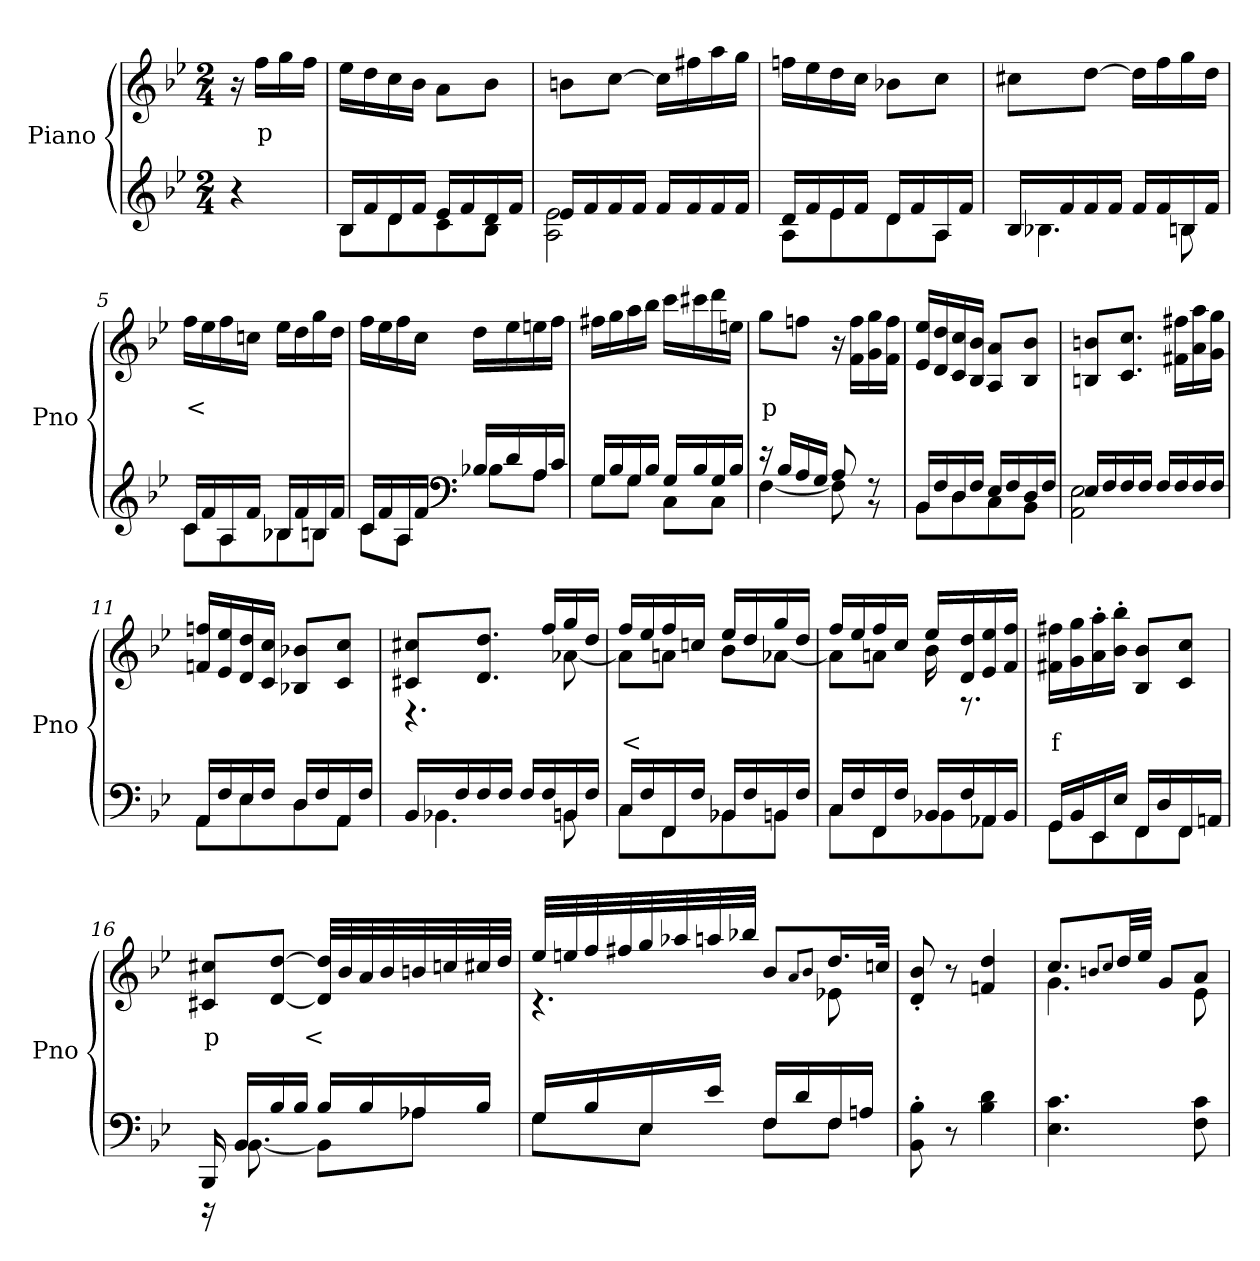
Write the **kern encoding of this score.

**kern	**kern	**text
*part2	*part1	*part1
*staff2	*staff1	*staff1
*I"Piano	*I"Piano	*
*I'Pno	*I'Pno	*
*clefG2	*clefG2	*
*k[b-e-]	*k[b-e-]	*
*B-:	*B-:	*
*M2/4	*M2/4	*
=	=	=
4r	16r	.
!	!	!LO:LY:b
.	16ff\LL	p
.	16gg\	.
.	16ff\JJ	.
=1	=1	=1
*^	*	*
16B-/LL	8B-\L	16ee-\LL	.
16f/	.	16dd\	.
16d/	8d\	16cc\	.
16f/JJ	.	16b-\JJ	.
16e-/LL	8c\	8a\L	.
16f/	.	.	.
16d/	8B-\J	8b-\J	.
16f/JJ	.	.	.
=2	=2	=2	=2
16e-/LL	2A\ 2e-\	8bn\L	.
16f/	.	.	.
16f/	.	[8cc\J	.
16f/JJ	.	.	.
16f/LL	.	16cc\LL]	.
16f/	.	16ff#X\	.
16f/	.	16aa\	.
16f/JJ	.	16gg\JJ	.
=3	=3	=3	=3
16d/LL	8A\L	16ffn\LL	.
16f/	.	16ee-\	.
16e-/	8e-\	16dd\	.
16f/JJ	.	16cc\JJ	.
16d/LL	8d\	8b-X\L	.
16f/	.	.	.
16A/	8A\J	8cc\J	.
16f/JJ	.	.	.
=4	=4	=4	=4
16B-/LL	4.B-X\	8cc#X\L	.
16f/	.	.	.
16f/	.	[8dd\J	.
16f/JJ	.	.	.
16f/LL	.	16dd\LL]	.
16f/	.	16ff\	.
16Bn/	8B\	16gg\	.
16f/JJ	.	16dd\JJ	.
=5	=5	=5	=5
!	!	!	!LO:LY:b
16c/LL	8c\L	16ff\LL	<
16f/	.	16ee-\	.
16A/	8A\	16ff\	.
16f/JJ	.	16ccn\JJ	.
16B-X/LL	8B-X\	16ee-\LL	.
16f/	.	16dd\	.
16Bn/	8B\J	16gg\	.
16f/JJ	.	16dd\JJ	.
!!LO:LB:g=z
=6	=6	=6	=6
16c/LL	8c\L	16ff\LL	.
16f/	.	16ee-\	.
16A/	8A\J	16ff\	.
16f/JJ	.	16cc\JJ	.
*clefF4	*	*	*
16B-X/LL	8B-\L	16dd\LL	.
16d/	.	16ee-\	.
16A/	8A\J	16een\	.
16c/JJ	.	16ff\JJ	.
=7	=7	=7	=7
16G/LL	8G\L	16ff#X\LL	.
16B-/	.	16gg\	.
16G/	8G\J	16aa\	.
16B-/JJ	.	16bb-\JJ	.
16G/LL	8C\L	16ccc\LL	.
16B-/	.	16ccc#X\	.
16G/	8C\J	16ddd\	.
16B-/JJ	.	16een\JJ	.
=8	=8	=8	=8
!	!	!	!LO:LY:b
16r	[4F\	8gg\L	p
16B-/LL	.	.	.
16A/	.	8ffn\J	.
16G/JJ	.	.	.
8A/	8F\]	16r	.
.	.	16f\ 16ff\LL	.
8r	8r	16g\ 16gg\	.
.	.	16f\ 16ff\JJ	.
=9	=9	=9	=9
16BB-/LL	8BB-\L	16e-/ 16ee-/LL	.
16F/	.	16d/ 16dd/	.
16D/	8D\	16c/ 16cc/	.
16F/JJ	.	16B-/ 16b-/JJ	.
16E-/LL	8C\	8A/ 8a/L	.
16F/	.	.	.
16D/	8BB-\J	8B-/ 8b-/J	.
16F/JJ	.	.	.
=10	=10	=10	=10
16E-/LL	2AA\ 2E-\	8Bn/ 8bn/L	.
16F/	.	.	.
16F/	.	8.c/ 8.cc/J	.
16F/JJ	.	.	.
16F/LL	.	.	.
16F/	.	16f#X\ 16ff#X\LL	.
16F/	.	16a\ 16aa\	.
16F/JJ	.	16g\ 16gg\JJ	.
!!LO:LB:g=z
=11	=11	=11	=11
16AA/LL	8AA\L	16fn/ 16ffn/LL	.
16F/	.	16e-/ 16ee-/	.
16E-/	8E-\	16d/ 16dd/	.
16F/JJ	.	16c/ 16cc/JJ	.
16D/LL	8D\	8B-X/ 8b-X/L	.
16F/	.	.	.
16AA/	8AA\J	8c/ 8cc/J	.
16F/JJ	.	.	.
=12	=12	=12	=12
*	*	*^	*
16BB-/LL	4.BB-X\	8c#X/ 8cc#X/L	4.r	.
16F/	.	.	.	.
16F/	.	8.d/ 8.dd/J	.	.
16F/JJ	.	.	.	.
16F/LL	.	.	.	.
16F/	.	16ff/LL	.	.
16BBn/	8BB\	16gg/	[8a-X\	.
16F/JJ	.	16dd/JJ	.	.
=13	=13	=13	=13	=13
!	!	!	!	!LO:LY:b
16C/LL	8C\L	16ff/LL	8a-\L]	<
16F/	.	16ee-/	.	.
16FF/	8FF\	16ff/	8an\J	.
16F/JJ	.	16ccn/JJ	.	.
16BB-X/LL	8BB-X\	16ee-/LL	8b-\L	.
16F/	.	16dd/	.	.
16BBn/	8BB\J	16gg/	[8a-X\J	.
16F/JJ	.	16dd/JJ	.	.
=14	=14	=14	=14	=14
16C/LL	8C\L	16ff/LL	8a-\L]	.
16F/	.	16ee-/	.	.
16FF/	8FF\	16ff/	8an\J	.
16F/JJ	.	16cc/JJ	.	.
16BB-X/LL	8BB-\	16ee-/LL	16b-\	.
16F/	.	16d/ 16dd/	8.r	.
16AA-X/	8AA-\J	16e-/ 16ee-/	.	.
16BB-/JJ	.	16f/ 16ff/JJ	.	.
*	*	*v	*v	*
=15	=15	=15	=15
!	!	!	!LO:LY:b
16GG/LL	8GG\L	16f#X\ 16ff#X\LL	f
16BB-/	.	16g\ 16gg\	.
16EE-/	8EE-\	16a\' 16aa\'	.
16E-/JJ	.	16b-\' 16bb-\'JJ	.
16FF/LL	8FF\	8B-/ 8b-/L	.
16D/	.	.	.
16FF/	8FF\J	8c/ 8cc/J	.
16AAn/JJ	.	.	.
!!LO:LB:g=z
=16	=16	=16	=16
!	!	!	!LO:LY:b
16BBB-/	16r	8c#X/ 8cc#X/L	p
16BB-/LL	[8.BB-\	.	.
16B-/	.	[8d/ [8dd/J	.
16B-/JJ	.	.	.
!	!	!	!LO:LY:b
16B-/LL	8BB-\L]	32d/] 32dd/]LLL	<
.	.	32b-/	.
16B-/	.	32a/	.
.	.	32b-/	.
16A-X/	8A-\J	32bn/	.
.	.	32ccn/	.
16B-/JJ	.	32cc#X/	.
.	.	32dd/JJJ	.
=17	=17	=17	=17
*	*	*^	*
16G/LL	8G\L	32ee-/LLL	4.r	.
.	.	32een/	.	.
16B-/	.	32ff/	.	.
.	.	32ff#X/	.	.
16E-/	8E-\J	32gg/	.	.
.	.	32aa-X/	.	.
16e-/JJ	.	32aan/	.	.
.	.	32bb-X/JJJ	.	.
16F/LL	8F\L	8b-/L	.	.
16d/	.	.	.	.
.	.	8qa/L	.	.
.	.	8qb-/J	.	.
16F/	8F\J	16.dd/L	8e-X\	.
16An/JJ	.	.	.	.
.	.	32ccn/JJk	.	.
*v	*v	*	*	*
*	*v	*v	*
=18	=18	=18
8BB-\' 8B-\'	8d/' 8b-/'	.
8r	8r	.
4B-\ 4d\	4fn/ 4dd/	.
=19	=19	=19
*	*^	*
4.E-\ 4.c\	8.cc/L	4.g\	.
.	8qbn/L	.	.
.	8qcc/J	.	.
.	32dd/LL	.	.
.	32ee-/JJJ	.	.
.	8g/L	.	.
8F\ 8c\	8a/J	8e-\	.
*	*v	*v	*
=	=	=
*-	*-	*-
